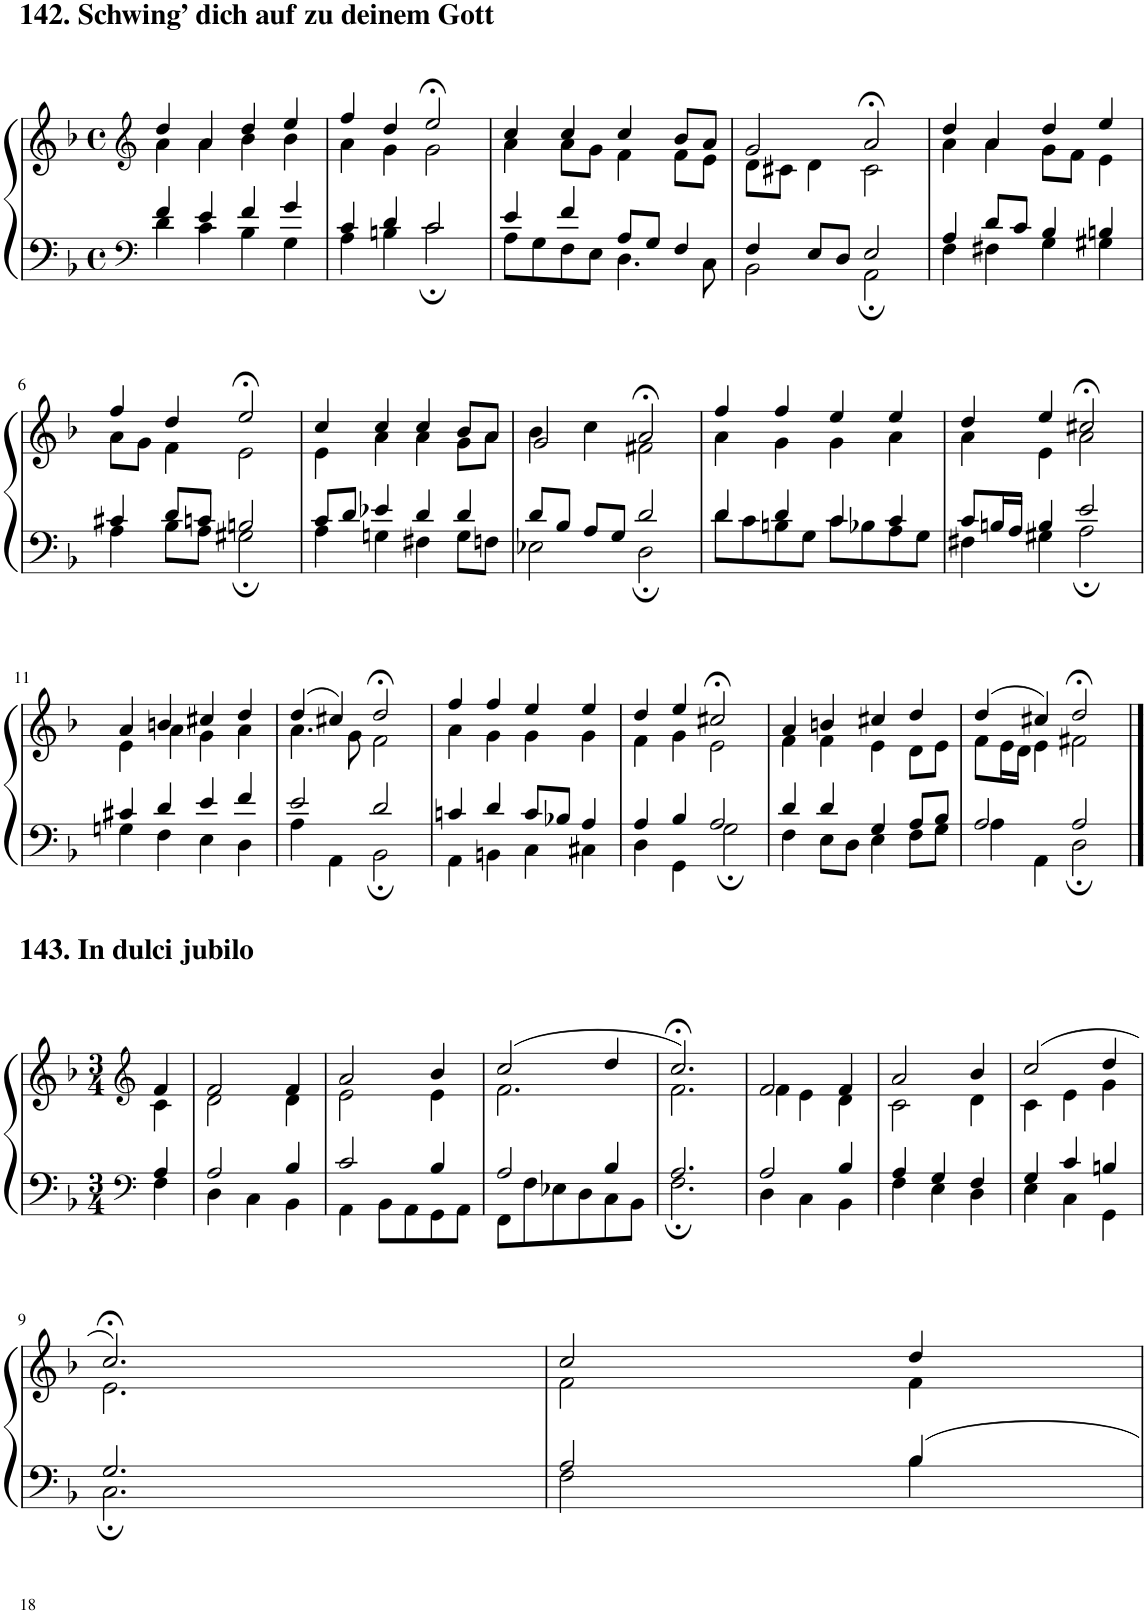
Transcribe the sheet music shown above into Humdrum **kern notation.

**kern	**kern
*part1	*part1
*staff2	*staff1
*I"Piano	*
*I'Pno	*
!!LO:PB:g=z
*clefF4	*clefG2
*k[b-]	*k[b-]
*M4/4	*M4/4
*met(c)	*met(c)
=1	=1
*^	*^
4f/	4d\	4dd/	4a\
4e/	4c\	4a/	4a\
4f/	4B-\	4dd/	4b-\
4g/	4G\	4ee/	4b-\
=2	=2	=2	=2
4c/	4A\	4ff/	4a\
4d/	4Bn\	4dd/	4g\
2c/	2c;\	2ee;</	2g\
=3	=3	=3	=3
4e/	8A\L	4cc/	4a\
.	8G\	.	.
4f/	8F\	4cc/	8a\L
.	8E\J	.	8g\J
8A/L	4.D\	4cc/	4f\
8G/J	.	.	.
4F/	.	8b-/L	8f\L
.	8C\	8a/J	8e\J
=4	=4	=4	=4
4F/	2BB-\	2g/	8d\L
.	.	.	8c#X\J
8E/L	.	.	4d\
8D/J	.	.	.
2E/	2AA;\	2a;</	2c#\
=5	=5	=5	=5
4A/	4F\	4dd/	4a\
8d/L	4F#X\	4a/	4a\
8c/J	.	.	.
4B-/	4G\	4dd/	8g\L
.	.	.	8f\J
4Bn/	4G#X\	4ee/	4e\
!!LO:LB:g=z	!!
=6	=6	=6	=6
4c#X/	4A\	4ff/	8a\L
.	.	.	8g\J
8d/L	8B-\L	4dd/	4f\
8cn/J	8A\J	.	.
2Bn/	2G#X;\	2ee;</	2e\
=7	=7	=7	=7
8c/L	4A\	4cc/	4e\
8d/J	.	.	.
4e-X/	4Gn\	4cc/	4a\
4d/	4F#X\	4cc/	4a\
4d/	8G\L	8b-/L	8g\L
.	8Fn\J	8a/J	8a\J
=8	=8	=8	=8
8d/L	2E-X\	2g/	4b-\
8B-/J	.	.	.
8A/L	.	.	4cc\
8G/J	.	.	.
2d/	2D;\	2a;</	2f#X\
=9	=9	=9	=9
4d/	8d\L	4ff/	4a\
.	8c\	.	.
4d/	8Bn\	4ff/	4g\
.	8G\J	.	.
4c/	8c\L	4ee/	4g\
.	8B-X\	.	.
4c/	8A\	4ee/	4a\
.	8G\J	.	.
=10	=10	=10	=10
8c/L	4F#X\	4dd/	4a\
16Bn/L	.	.	.
16A/JJ	.	.	.
4B/	4G#X\	4ee/	4e\
2e/	2A;\	2cc#X;</	2a\
!!LO:LB:g=z	!!
=11	=11	=11	=11
4c#X/	4Gn\	4a/	4e\
4d/	4F\	4bn/	4a\
4e/	4E\	4cc#X/	4g\
4f/	4D\	4dd/	4a\
=12	=12	=12	=12
2e/	4A\	(4dd/	4.a\
.	4AA\	4cc#X/)	.
.	.	.	8g\
2d/	2BB-;\	2dd;</	2f\
=13	=13	=13	=13
4cn/	4AA\	4ff/	4a\
4d/	4BBn\	4ff/	4g\
8c/L	4C\	4ee/	4g\
8B-X/J	.	.	.
4A/	4C#X\	4ee/	4g\
=14	=14	=14	=14
4A/	4D\	4dd/	4f\
4B-/	4GG\	4ee/	4g\
2A/	2G;\	2cc#X;</	2e\
=15	=15	=15	=15
4d/	4F\	4a/	4f\
4d/	8E\L	4bn/	4f\
.	8D\J	.	.
4G/	4E\	4cc#X/	4e\
8A/L	8F\L	4dd/	8d\L
8B-/J	8G\J	.	8e\J
=16	=16	=16	=16
2A/	4A\	(4dd/	8f\L
.	.	.	16e\L
.	.	.	16d\JJ
.	4AA\	4cc#X/)	4e\
2A/	2D;\	2dd;</	2f#X\
!!LO:LB:g=z	!!
==1	==1	==1	==1
*clefF4	*	*clefG2	*
*k[b-]	*	*k[b-]	*
*M3/4	*	*M3/4	*
4A/	4F\	4f/	4c\
=2	=2	=2	=2
2A/	4D\	2f/	2d\
.	4C\	.	.
4B-/	4BB-\	4f/	4d\
=3	=3	=3	=3
2c/	4AA\	2a/	2e\
.	8BB-\L	.	.
.	8AA\	.	.
4B-/	8GG\	4b-/	4e\
.	8AA\J	.	.
=4	=4	=4	=4
2A/	8FF\L	(2cc/	2.f\
.	8F\	.	.
.	8E-X\	.	.
.	8D\	.	.
4B-/	8C\	4dd/	.
.	8BB-\J	.	.
=5	=5	=5	=5
2.A/	2.F;\	2.cc;</)	2.f\
=6	=6	=6	=6
2A/	4D\	2f/	4f\
.	4C\	.	4e\
4B-/	4BB-\	4f/	4d\
=7	=7	=7	=7
4A/	4F\	2a/	2c\
4G/	4E\	.	.
4F/	4D\	4b-/	4d\
=8	=8	=8	=8
4G/	4E\	(2cc/	4c\
4c/	4C\	.	4e\
4Bn/	4GG\	4dd/	4g\
!!LO:LB:g=z	!!
=9	=9	=9	=9
2.G/	2.C;\	2.cc;</)	2.e\
=10	=10	=10	=10
2A/	2F\	2cc/	2f\
4B-/	4B-\	4dd/	4f\
*v	*v	*	*
*	*v	*v
=	=
*-	*-
